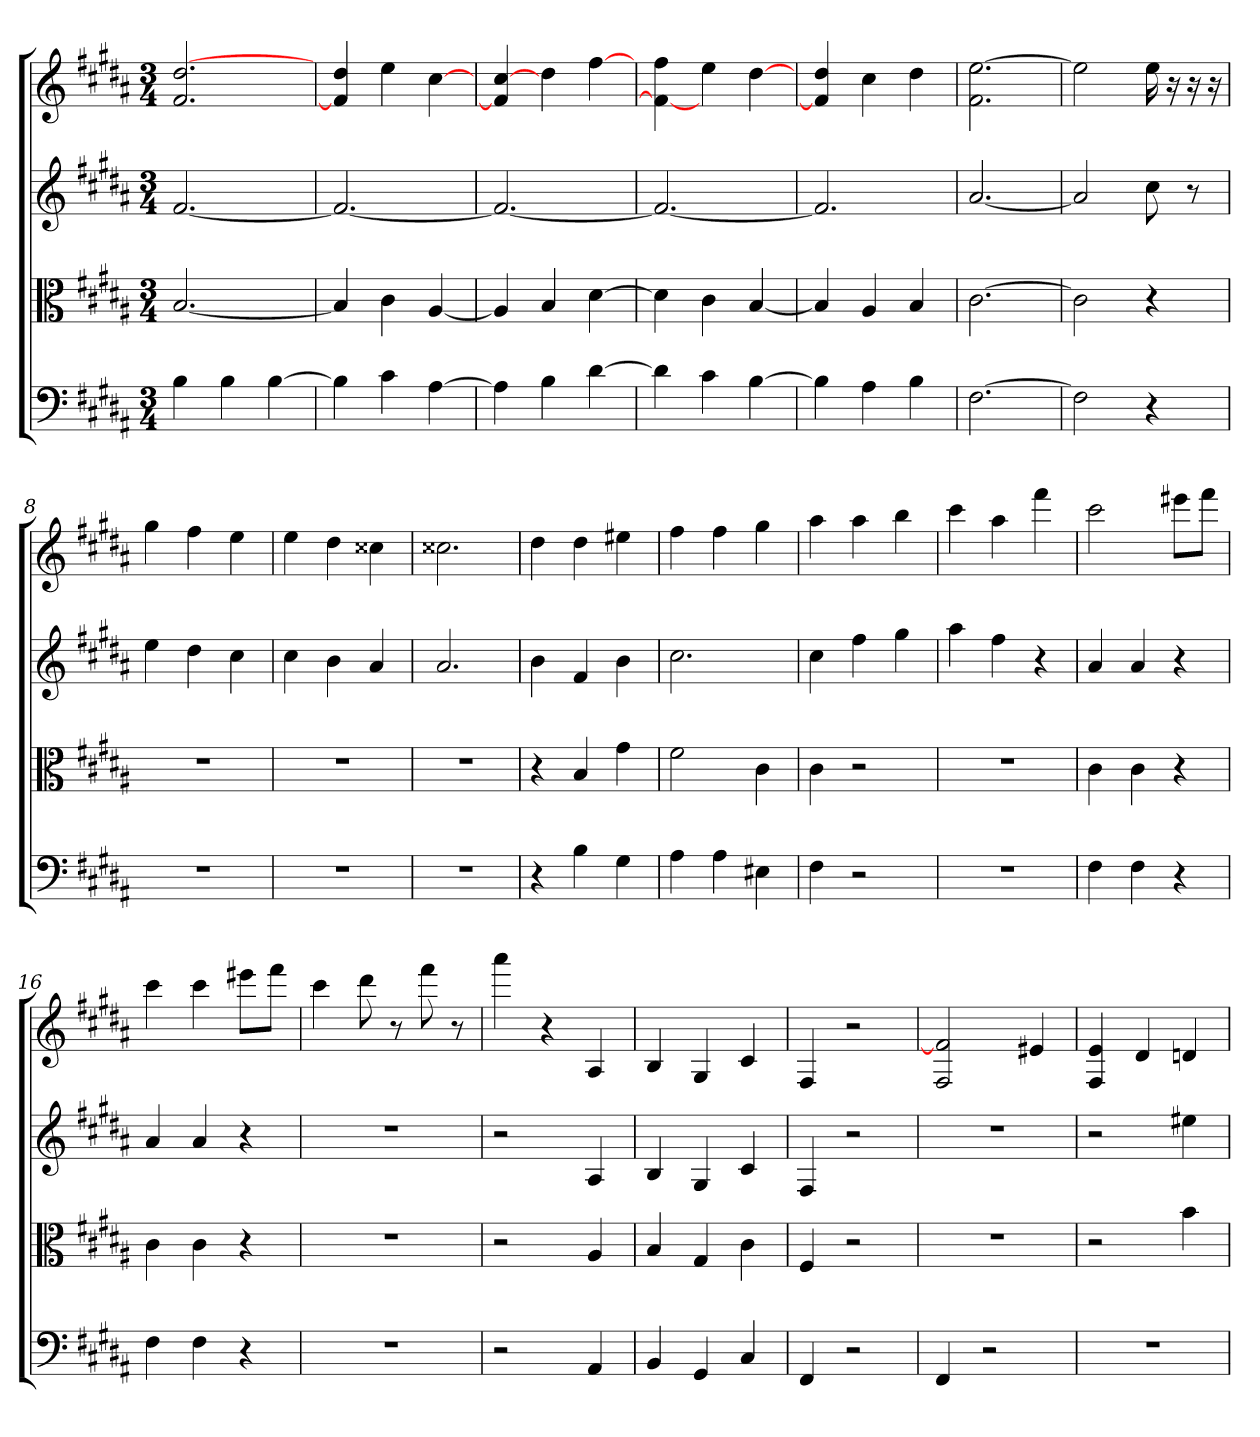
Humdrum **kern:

**kern	**kern	**kern	**kern
*part4	*part3	*part2	*part1
*staff4	*staff3	*staff2	*staff1
*clefF4	*clefC3	*clefG2	*clefG2
*k[f#c#g#d#a#]	*k[f#c#g#d#a#]	*k[f#c#g#d#a#]	*k[f#c#g#d#a#]
*B:	*B:	*B:	*B:
*M3/4	*M3/4	*M3/4	*M3/4
=	=	=	=
4B	[2.B	[2.f#	2.f# [2.dd#
4B	.	.	.
[4B	.	.	.
=2	=2	=2	=2
4B]	4B]	2.f#_	4f#] 4dd#
4c#	4c#	.	4ee
[4A#	[4A#	.	[4cc#
=3	=3	=3	=3
4A#]	4A#]	2.f#_	4f#] [4cc#
4B	4B	.	4dd#
[4d#	[4d#	.	[4ff#
=4	=4	=4	=4
4d#]	4d#]	2.f#_	4f#_ 4ff#
4c#	4c#	.	4ee
[4B	[4B	.	[4dd#
=5	=5	=5	=5
4B]	4B]	2.f#]	4f#] 4dd#
4A#	4A#	.	4cc#
4B	4B	.	4dd#
=6	=6	=6	=6
[2.F#	[2.c#	[2.a#	2.f# [2.ee
=7	=7	=7	=7
2F#]	2c#]	2a#]	2ee]
4r	4r	8cc#	16ee
.	.	.	16r
.	.	8r	16r
.	.	.	16r
=8	=8	=8	=8
2.r	2.r	4ee	4gg#
.	.	4dd#	4ff#
.	.	4cc#	4ee
=9	=9	=9	=9
2.r	2.r	4cc#	4ee
.	.	4b	4dd#
.	.	4a#	4cc##X
=10	=10	=10	=10
2.r	2.r	2.a#	2.cc##X
=11	=11	=11	=11
4r	4r	4b	4dd#
4B	4B	4f#	4dd#
4G#	4g#	4b	4ee#X
=12	=12	=12	=12
4A#	2f#	2.cc#	4ff#
4A#	.	.	4ff#
4E#X	4c#	.	4gg#
=13	=13	=13	=13
4F#	4c#	4cc#	4aa#
2r	2r	4ff#	4aa#
.	.	4gg#	4bb
=14	=14	=14	=14
2.r	2.r	4aa#	4ccc#
.	.	4ff#	4aa#
.	.	4r	4fff#
=15	=15	=15	=15
4F#	4c#	4a#	2ccc#
4F#	4c#	4a#	.
4r	4r	4r	8eee#X\L
.	.	.	8fff#\J
=16	=16	=16	=16
4F#	4c#	4a#	4ccc#
4F#	4c#	4a#	4ccc#
4r	4r	4r	8eee#X\L
.	.	.	8fff#\J
=17	=17	=17	=17
2.r	2.r	2.r	4ccc#
.	.	.	8ddd#
.	.	.	8r
.	.	.	8fff#
.	.	.	8r
=18	=18	=18	=18
2r	2r	2r	4aaa#
.	.	.	4r
4AA#	4A#	4A#	4A#
=19	=19	=19	=19
4BB	4B	4B	4B
4GG#	4G#	4G#	4G#
4C#	4c#	4c#	4c#
=20	=20	=20	=20
4FF#	4F#	4F#	4F#
2r	2r	2r	2r
=21	=21	=21	=21
4FF#	2.r	2.r	2F# 2f#]
2r	.	.	.
.	.	.	4e#X
=22	=22	=22	=22
2.r	2r	2r	4F# 4e
.	.	.	4d#
.	4b	4ee#X	4dn
=	=	=	=
*-	*-	*-	*-
